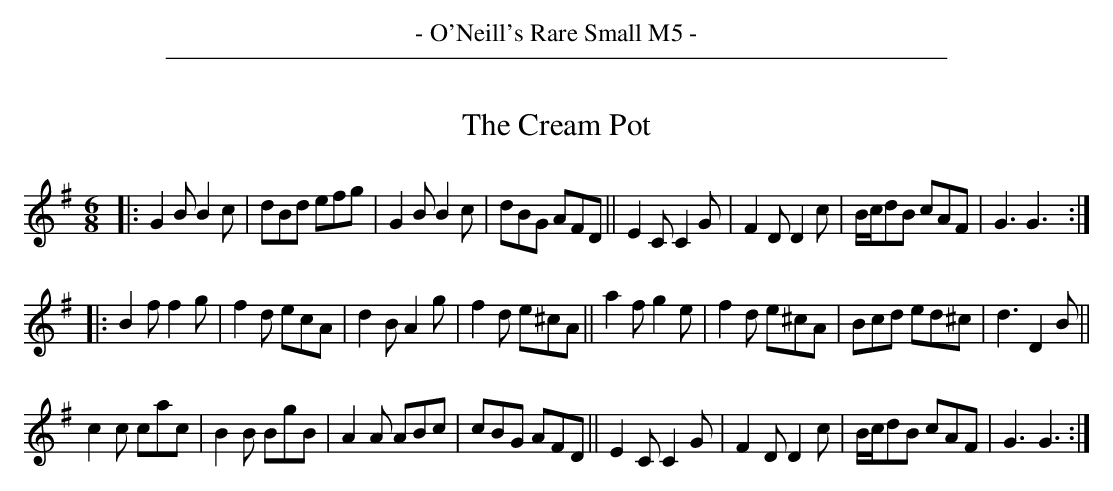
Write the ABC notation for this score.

X:1
T: The Cream Pot
M: 6/8
L: 1/8
K: G
|:\
G2B B2c | dBd efg | G2B B2c | dBG AFD ||\
E2C C2G | F2D D2c | B/c/dB cAF | G3 G3 ::
B2f f2g | f2d ecA | d2B A2g | f2d e^cA ||\
a2f g2e | f2d e^cA | Bcd ed^c | d3 D2B ||
c2c cac | B2B BgB | A2A ABc | cBG AFD ||\
E2C C2G | F2D D2c | B/c/dB cAF | G3 G3 :|
